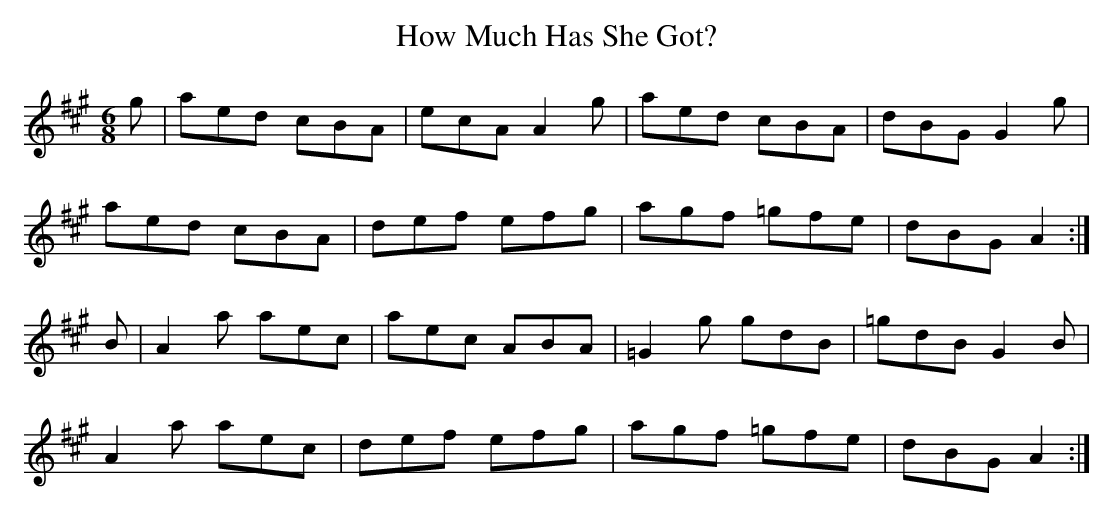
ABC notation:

X:1
T: How Much Has She Got?
M: 6/8
L: 1/8
K: A
g|aed cBA|ecA A2g|aed cBA|dBG G2g|
aed cBA|def efg|agf =gfe|dBG A2:|
B|A2a aec|aec ABA|=G2g gdB|=gdB G2B|
A2a aec|def efg|agf =gfe|dBG A2:|
